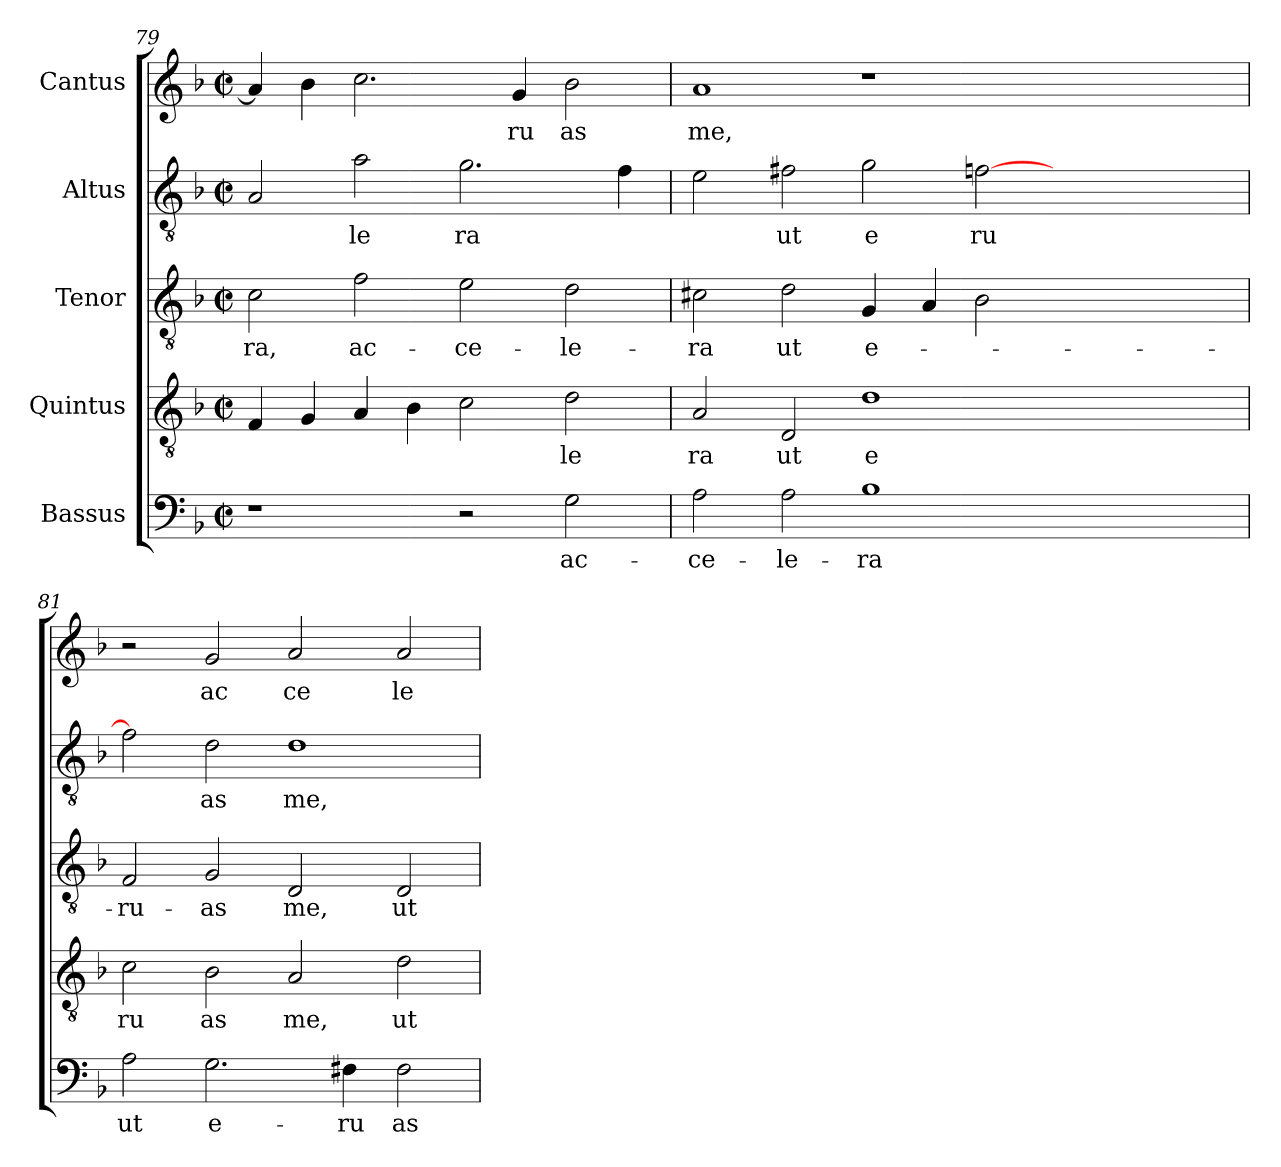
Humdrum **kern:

**kern	**text	**kern	**text	**kern	**text	**kern	**text	**kern	**text
*part5	*part5	*part4	*part4	*part3	*part3	*part2	*part2	*part1	*part1
*staff5	*staff5	*staff4	*staff4	*staff3	*staff3	*staff2	*staff2	*staff1	*staff1
*I"Bassus	*	*I"Quintus	*	*I"Tenor	*	*I"Altus	*	*I"Cantus	*
*clefF4	*	*clefGv2	*	*clefGv2	*	*clefGv2	*	*clefG2	*
*k[b-]	*	*k[b-]	*	*k[b-]	*	*k[b-]	*	*k[b-]	*
*F:	*	*F:	*	*F:	*	*F:	*	*F:	*
*M2/2	*	*M2/2	*	*M2/2	*	*M2/2	*	*M2/2	*
*met(c|)	*	*met(c|)	*	*met(c|)	*	*met(c|)	*	*met(c|)	*
=79	=79	=79	=79	=79	=79	=79	=79	=79	=79
!	!	!	!	!	!LO:LY:b:cj	!	!	!	!
1r	.	4F/	.	2c\	-ra,	2A/	.	4a/]	.
.	.	4G/	.	.	.	.	.	4b-\	.
!	!	!	!	!	!LO:LY:b:cj	!	!LO:LY:b:cj	!	!
.	.	4A/	.	2f\	ac-	2a\	le	2.cc\	.
.	.	4B-\	.	.	.	.	.	.	.
!	!	!	!	!	!LO:LY:b:cj	!	!LO:LY:b:cj	!	!
2r	.	2c\	.	2e\	-ce-	2.g\	ra	.	.
!	!	!	!	!	!	!	!	!	!LO:LY:b:cj
.	.	.	.	.	.	.	.	4g/	-ru
!	!LO:LY:b:cj	!	!LO:LY:b:cj	!	!LO:LY:b:cj	!	!	!	!LO:LY:b:cj
2G\	ac-	2d\	le	2d\	-le-	.	.	2b-\	as
.	.	.	.	.	.	4f\	.	.	.
!!LO:LB:g=z
=80	=80	=80	=80	=80	=80	=80	=80	=80	=80
!	!LO:LY:b:cj	!	!LO:LY:b:cj	!	!LO:LY:b:cj	!	!	!	!LO:LY:b:cj
*	*	*	*	*	*	*^	*	*	*
2A\	-ce-	2A/	ra	2c#X\	-ra	2e\	64ryy	.	1a	me,
.	.	.	.	.	.	.	1ryy	.	.	.
!	!LO:LY:b:cj	!	!LO:LY:b:cj	!	!LO:LY:b:cj	!	!	!LO:LY:b:cj	!	!
2A\	-le-	2D/	ut	2d\	ut	2f#X\	.	ut	.	.
!	!LO:LY:b:cj	!	!LO:LY:b:cj	!	!LO:LY:b:cj	!	!	!LO:LY:b:cj	!LO:N:vis=1	!
1B-	-ra	1d	e	4G/	e-	2g\	.	e	0r	.
.	.	.	.	.	.	.	1ryy	.	.	.
.	.	.	.	4A/	.	.	.	.	.	.
!	!	!	!	!	!	!	!	!LO:LY:b:cj	!	!
.	.	.	.	2B-\	.	[>2fn\	.	ru	.	.
1ryy	.	1ryy	.	1ryy	.	1ryy	.	.	.	.
.	.	.	.	.	.	.	2ryy	.	.	.
.	.	.	.	.	.	.	4ryy	.	.	.
.	.	.	.	.	.	.	8...ryy	.	.	.
=81	=81	=81	=81	=81	=81	=81	=81	=81	=81	=81
!	!LO:LY:b:cj	!	!LO:LY:b:cj	!	!LO:LY:b:cj	!	!	!	!	!
*	*	*	*	*	*	*v	*v	*	*	*
2A\	ut	2c\	ru	2F/	-ru-	2f\]	.	2r	.
!	!LO:LY:b:cj	!	!LO:LY:b:cj	!	!LO:LY:b:cj	!	!LO:LY:b:cj	!	!LO:LY:b:cj
2.G\	e-	2B-\	as	2G/	-as	2d\	as	2g/	ac
!	!	!	!LO:LY:b:cj	!	!LO:LY:b:cj	!	!LO:LY:b:cj	!	!LO:LY:b:cj
.	.	2A/	me,	2D/	me,	1d	me,	2a/	ce
!	!LO:LY:b:cj	!	!	!	!	!	!	!	!
4F#X\	-ru	.	.	.	.	.	.	.	.
!	!LO:LY:b:cj	!	!LO:LY:b:cj	!	!LO:LY:b:cj	!	!	!	!LO:LY:b:cj
2F#\	as	2d\	ut	2D/	ut	.	.	2a/	le
=	=	=	=	=	=	=	=	=	=
*-	*-	*-	*-	*-	*-	*-	*-	*-	*-
